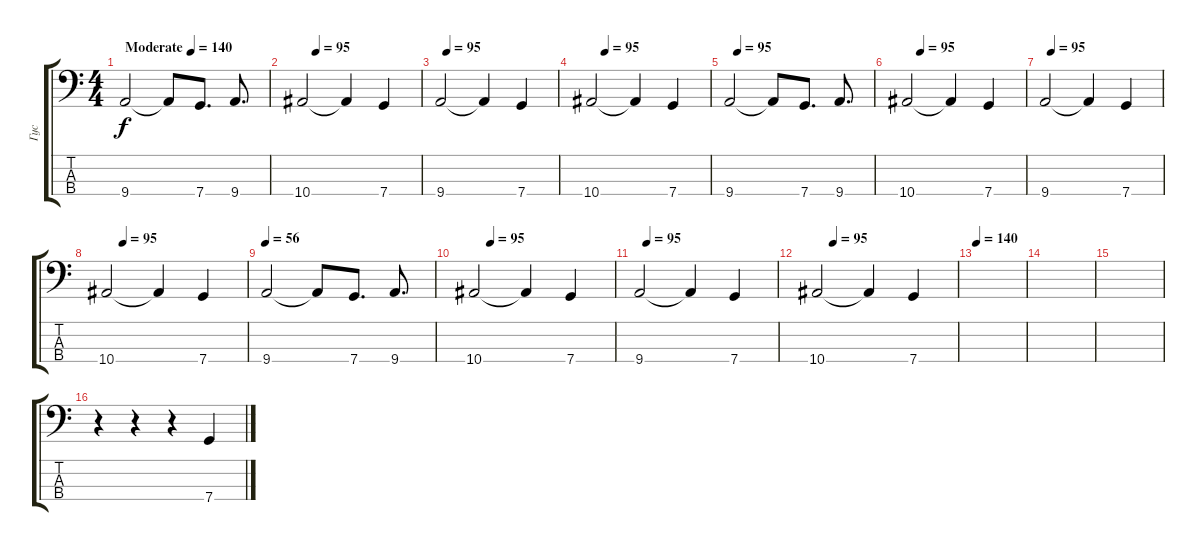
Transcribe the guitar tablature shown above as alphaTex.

\track ("Гус" "Гус") {instrument electricbassfinger}
\staff {score tabs}
\tuning (F2 C2 G1 C1) {hide}
\ts (4 4)
\tempo (140 "Moderate")
\tempo 95
\tempo (140 "Moderate")
\clef f4
\ks c
9.4.2{dy f instrument electricbassfinger} 9.4{t}.8 7.4.8{d} 9.4.8{d} |
\tempo (95 0.125)
10.4.2 10.4{t}.4 7.4.4 |
\tempo (95 0.0625)
9.4.2 9.4{t}.4 7.4.4 |
\tempo (95 0.125)
10.4.2 10.4{t}.4 7.4.4 |
\tempo (95 0.0625)
9.4.2 9.4{t}.8 7.4.8{d} 9.4.8{d} |
\tempo (95 0.125)
10.4.2 10.4{t}.4 7.4.4 |
\tempo (95 0.0625)
9.4.2 9.4{t}.4 7.4.4 |
\tempo (95 0.125)
10.4.2 10.4{t}.4 7.4.4 |
\tempo 56
9.4.2 9.4{t}.8 7.4.8{d} 9.4.8{d} |
\tempo (95 0.125)
10.4.2 10.4{t}.4 7.4.4 |
\tempo (95 0.0625)
9.4.2 9.4{t}.4 7.4.4 |
\tempo (95 0.125)
10.4.2 10.4{t}.4 7.4.4 |
\tempo 140
|
|
|
r.4 r.4 r.4 7.4.4
